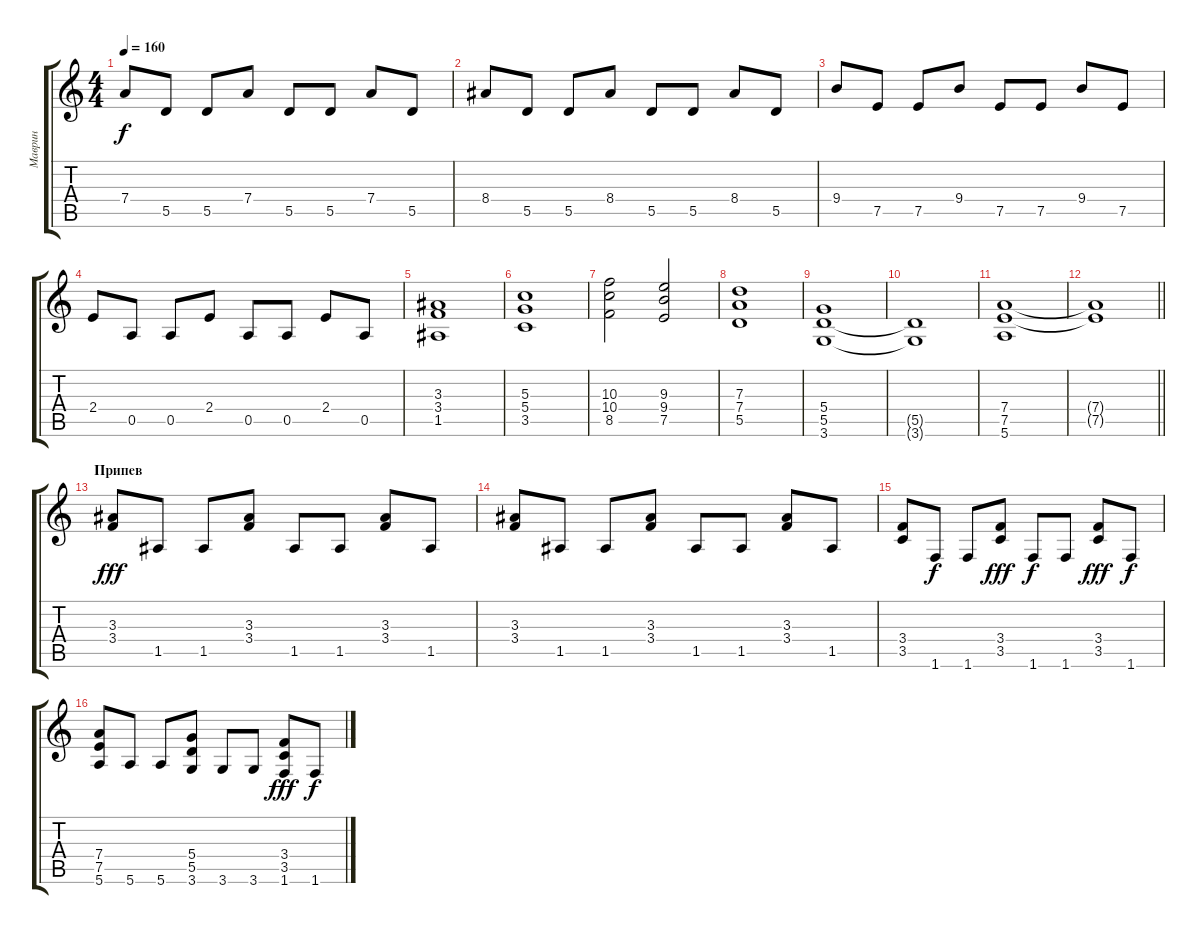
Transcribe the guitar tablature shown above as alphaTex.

\track ("Маврин" "Маврин") {instrument overdrivenguitar}
\staff {score tabs}
\tuning (E4 B3 G3 D3 A2 E2) {hide}
\ts (4 4)
\tempo 160
\clef g2
\ks c
7.4.8{dy f} 5.5.8 5.5.8 7.4.8 5.5.8 5.5.8 7.4.8 5.5.8 |
8.4.8 5.5.8 5.5.8 8.4.8 5.5.8 5.5.8 8.4.8 5.5.8 |
9.4.8 7.5.8 7.5.8 9.4.8 7.5.8 7.5.8 9.4.8 7.5.8 |
2.4.8 0.5.8 0.5.8 2.4.8 0.5.8 0.5.8 2.4.8 0.5.8 |
(3.3 3.4 1.5).1 |
(5.3 5.4 3.5).1 |
(10.3 10.4 8.5).2 (9.3 9.4 7.5).2 |
(7.3 7.4 5.5).1 |
(5.4 5.5 3.6).1 |
(5.5{t} 3.6{t}).1 |
(7.4 7.5 5.6).1 |
\barLineRight lightlight
(7.4{t} 7.5{t}).1 |
\section ("" "Припев")
(3.3 3.4).8{dy fff} 1.5.8 1.5.8 (3.3 3.4).8 1.5.8 1.5.8 (3.3 3.4).8 1.5.8 |
(3.3 3.4).8 1.5.8 1.5.8 (3.3 3.4).8 1.5.8 1.5.8 (3.3 3.4).8 1.5.8 |
(3.4 3.5).8 1.6.8{dy f} 1.6.8 (3.4 3.5).8{dy fff} 1.6.8{dy f} 1.6.8 (3.4 3.5).8{dy fff} 1.6.8{dy f} |
(7.4 7.5 5.6).8 5.6.8 5.6.8 (5.4 5.5 3.6).8 3.6.8 3.6.8 (3.4 3.5 1.6).8{dy fff} 1.6.8{dy f}
